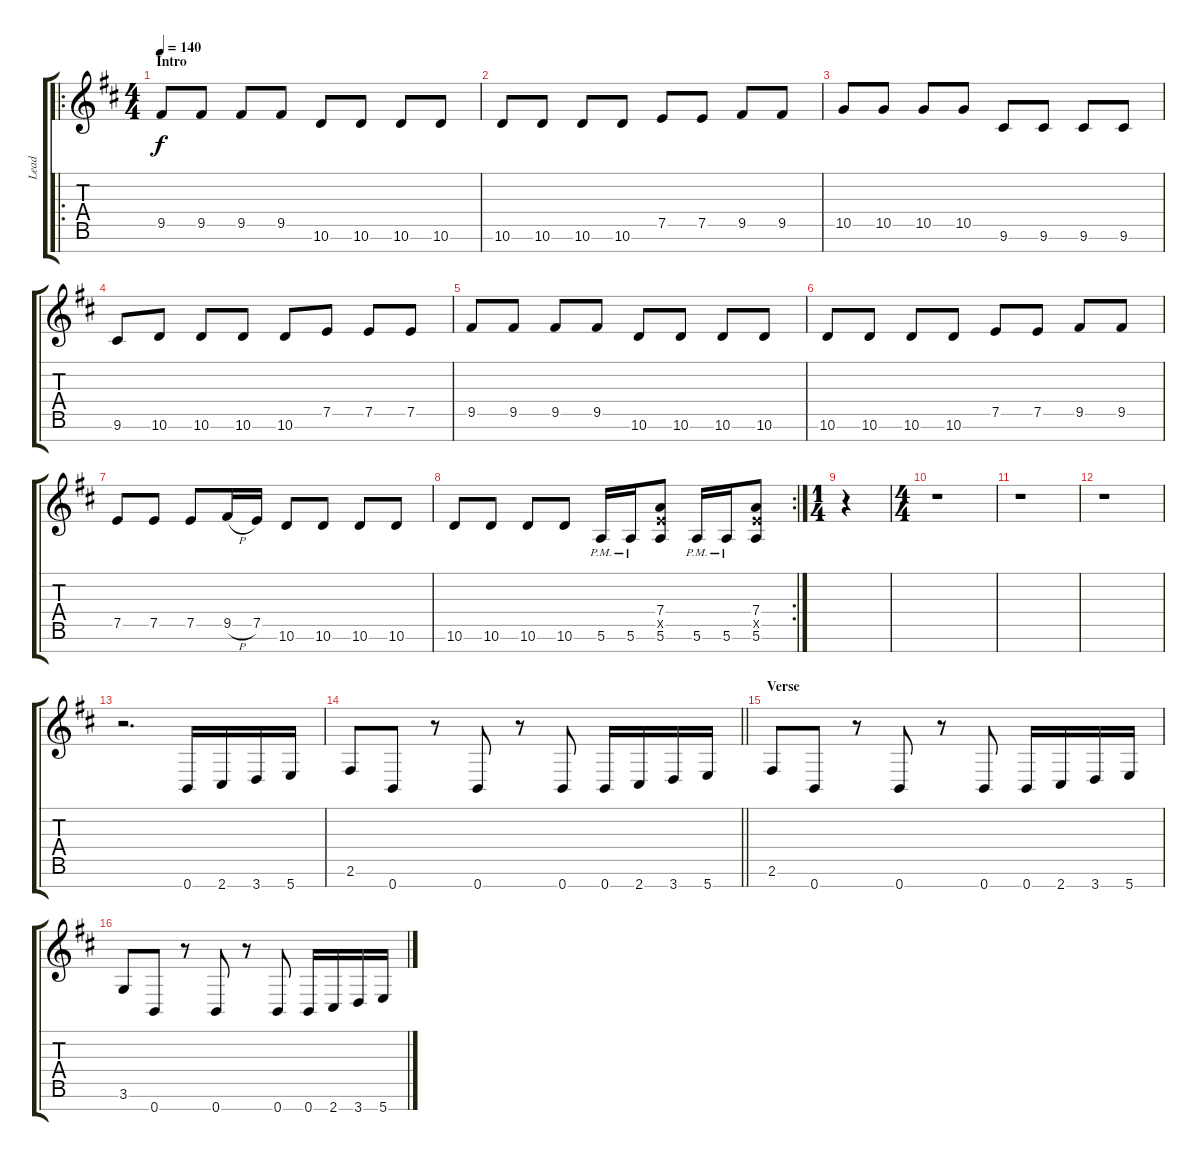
\track ("Lead" "Lead") {instrument distortionguitar}
\staff {score tabs}
\tuning (E4 B3 G3 D3 A2 E2 B1) {hide}
\ro
\ts (4 4)
\section ("" "Intro")
\tempo 140
\clef g2
\ks d
9.5.8{dy f instrument distortionguitar} 9.5.8 9.5.8 9.5.8 10.6.8 10.6.8 10.6.8 10.6.8 |
10.6.8 10.6.8 10.6.8 10.6.8 7.5.8 7.5.8 9.5.8 9.5.8 |
10.5.8 10.5.8 10.5.8 10.5.8 9.6.8 9.6.8 9.6.8 9.6.8 |
9.6.8 10.6.8 10.6.8 10.6.8 10.6.8 7.5.8 7.5.8 7.5.8 |
9.5.8 9.5.8 9.5.8 9.5.8 10.6.8 10.6.8 10.6.8 10.6.8 |
10.6.8 10.6.8 10.6.8 10.6.8 7.5.8 7.5.8 9.5.8 9.5.8 |
7.5.8 7.5.8 7.5.8 9.5{h}.16 7.5.16 10.6.8 10.6.8 10.6.8 10.6.8 |
\rc 2
10.6.8 10.6.8 10.6.8 10.6.8 5.6{pm}.16 5.6{pm}.16 (7.4 7.5{x} 5.6).8 5.6{pm}.16 5.6{pm}.16 (7.4 7.5{x} 5.6).8 |
\ts (1 4)
r.4 |
\ts (4 4)
r.1 |
r.1 |
r.1 |
r.2{d} 0.7.16 2.7.16 3.7.16 5.7.16 |
\barLineRight lightlight
2.6.8 0.7.8 r.8 0.7.8 r.8 0.7.8 0.7.16 2.7.16 3.7.16 5.7.16 |
\section ("" "Verse")
2.6.8 0.7.8 r.8 0.7.8 r.8 0.7.8 0.7.16 2.7.16 3.7.16 5.7.16 |
3.6.8 0.7.8 r.8 0.7.8 r.8 0.7.8 0.7.16 2.7.16 3.7.16 5.7.16
